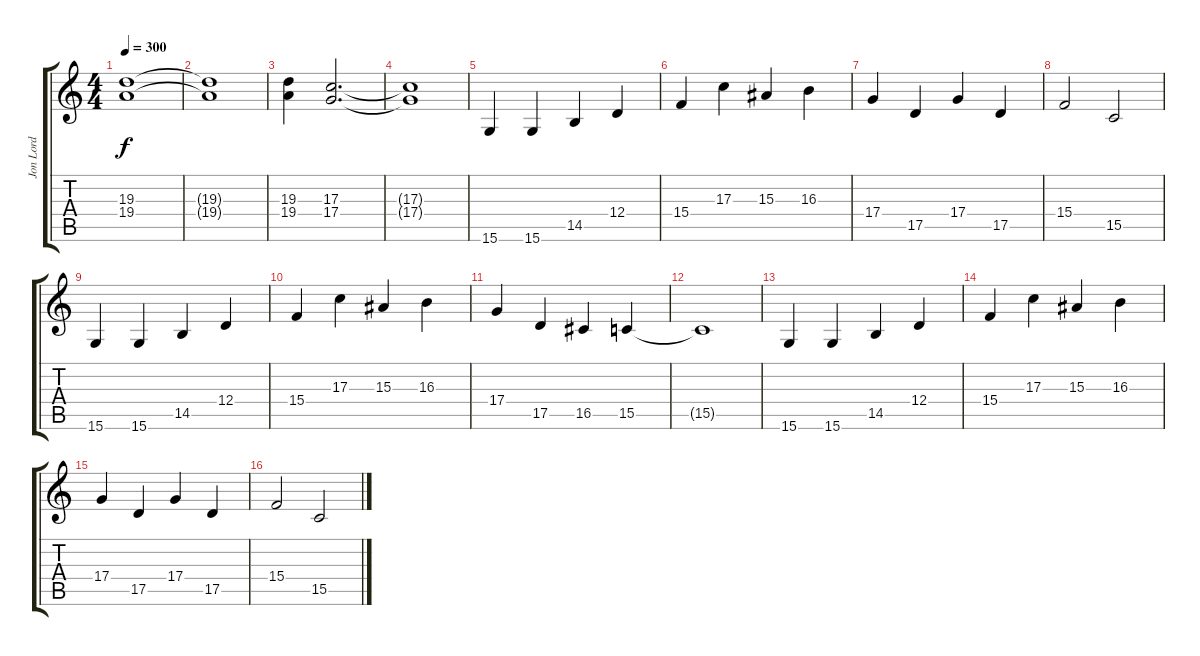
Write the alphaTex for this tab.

\track ("Jon Lord" "Jon Lord") {instrument drawbarorgan}
\staff {score tabs}
\tuning (E4 B3 G3 D3 A2 E2) {hide}
\ts (4 4)
\tempo 300
\clef g2
\ks c
(19.3 19.4).1{dy f} |
(19.3{t} 19.4{t}).1 |
(19.3 19.4).4 (17.3 17.4).2{d} |
(17.3{t} 17.4{t}).1 |
15.6.4 15.6.4 14.5.4 12.4.4 |
15.4.4 17.3.4 15.3.4 16.3.4 |
17.4.4 17.5.4 17.4.4 17.5.4 |
15.4.2 15.5.2 |
15.6.4 15.6.4 14.5.4 12.4.4 |
15.4.4 17.3.4 15.3.4 16.3.4 |
17.4.4 17.5.4 16.5.4 15.5.4 |
15.5{t}.1 |
15.6.4 15.6.4 14.5.4 12.4.4 |
15.4.4 17.3.4 15.3.4 16.3.4 |
17.4.4 17.5.4 17.4.4 17.5.4 |
15.4.2 15.5.2
